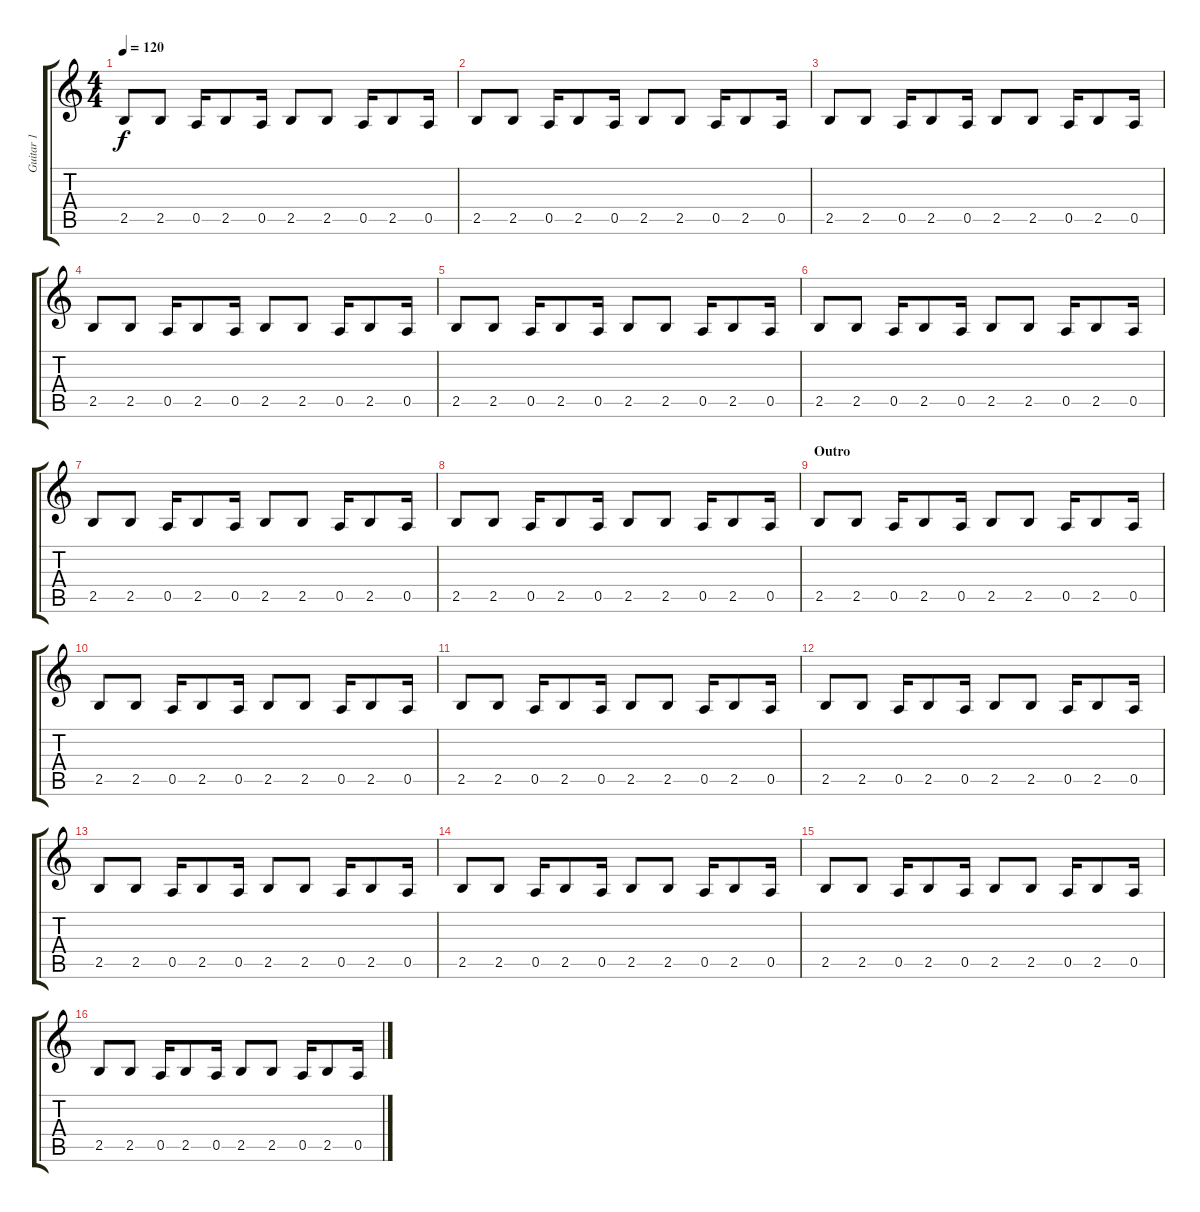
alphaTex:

\track ("Guitar 1" "Guitar 1") {instrument distortionguitar}
\staff {score tabs}
\tuning (E4 B3 G3 D3 A2 E2) {hide}
\ts (4 4)
\tempo 120
\clef g2
\ks c
2.5.8{dy f} 2.5.8 0.5.16 2.5.8 0.5.16 2.5.8 2.5.8 0.5.16 2.5.8 0.5.16 |
2.5.8 2.5.8 0.5.16 2.5.8 0.5.16 2.5.8 2.5.8 0.5.16 2.5.8 0.5.16 |
2.5.8 2.5.8 0.5.16 2.5.8 0.5.16 2.5.8 2.5.8 0.5.16 2.5.8 0.5.16 |
2.5.8 2.5.8 0.5.16 2.5.8 0.5.16 2.5.8 2.5.8 0.5.16 2.5.8 0.5.16 |
2.5.8 2.5.8 0.5.16 2.5.8 0.5.16 2.5.8 2.5.8 0.5.16 2.5.8 0.5.16 |
2.5.8 2.5.8 0.5.16 2.5.8 0.5.16 2.5.8 2.5.8 0.5.16 2.5.8 0.5.16 |
2.5.8{volume 13} 2.5.8 0.5.16 2.5.8 0.5.16 2.5.8 2.5.8 0.5.16 2.5.8 0.5.16 |
2.5.8 2.5.8 0.5.16 2.5.8 0.5.16 2.5.8 2.5.8 0.5.16 2.5.8 0.5.16 |
\section ("" "Outro")
2.5.8 2.5.8 0.5.16 2.5.8 0.5.16 2.5.8 2.5.8 0.5.16 2.5.8 0.5.16 |
2.5.8 2.5.8 0.5.16 2.5.8 0.5.16 2.5.8 2.5.8 0.5.16 2.5.8 0.5.16 |
2.5.8 2.5.8 0.5.16 2.5.8 0.5.16 2.5.8 2.5.8 0.5.16 2.5.8 0.5.16 |
2.5.8 2.5.8 0.5.16 2.5.8 0.5.16 2.5.8 2.5.8 0.5.16 2.5.8 0.5.16 |
2.5.8 2.5.8 0.5.16 2.5.8 0.5.16 2.5.8 2.5.8 0.5.16 2.5.8 0.5.16 |
2.5.8 2.5.8 0.5.16 2.5.8 0.5.16 2.5.8 2.5.8 0.5.16 2.5.8 0.5.16 |
2.5.8 2.5.8 0.5.16 2.5.8 0.5.16 2.5.8 2.5.8 0.5.16 2.5.8 0.5.16 |
2.5.8 2.5.8 0.5.16 2.5.8 0.5.16 2.5.8 2.5.8 0.5.16 2.5.8 0.5.16
